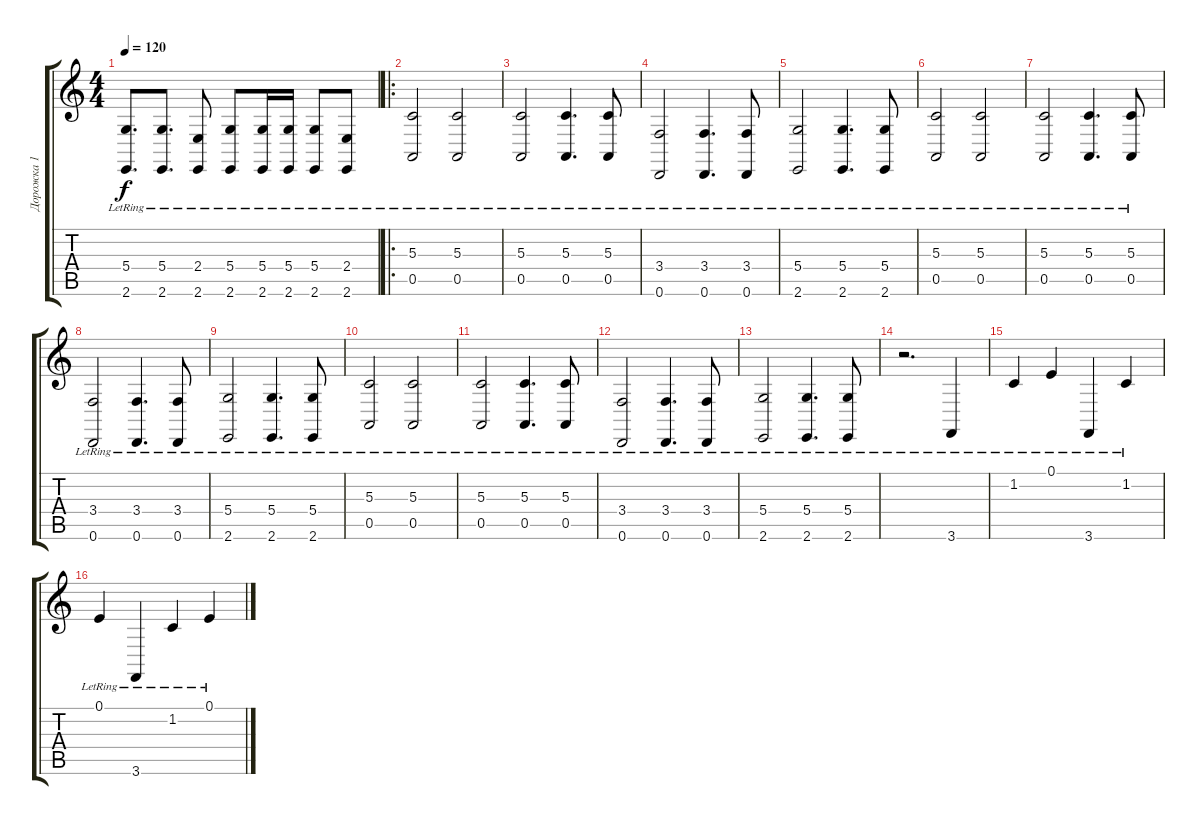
\track ("Дорожка 1" "Дорожка 1") {instrument brightacousticpiano}
\staff {score tabs}
\tuning (E4 B3 G3 D3 A2 D2) {hide}
\ts (4 4)
\tempo 120
\clef g2
\ks c
(5.4{lr} 2.6{lr}).8{d dy f} (5.4{lr} 2.6{lr}).8{d} (2.4{lr} 2.6{lr}).8 (5.4{lr} 2.6{lr}).8 (5.4{lr} 2.6{lr}).16 (5.4{lr} 2.6{lr}).16 (5.4{lr} 2.6{lr}).8 (2.4{lr} 2.6{lr}).8 |
\ro
(5.3{lr} 0.5{lr}).2 (5.3{lr} 0.5{lr}).2 |
(5.3{lr} 0.5{lr}).2 (5.3{lr} 0.5{lr}).4{d} (5.3{lr} 0.5{lr}).8 |
(3.4{lr} 0.6{lr}).2 (3.4{lr} 0.6{lr}).4{d} (3.4{lr} 0.6{lr}).8 |
(5.4{lr} 2.6{lr}).2 (5.4{lr} 2.6{lr}).4{d} (5.4{lr} 2.6{lr}).8 |
(5.3{lr} 0.5{lr}).2 (5.3{lr} 0.5{lr}).2 |
(5.3{lr} 0.5{lr}).2 (5.3{lr} 0.5{lr}).4{d} (5.3{lr} 0.5{lr}).8 |
(3.4{lr} 0.6{lr}).2 (3.4{lr} 0.6{lr}).4{d} (3.4{lr} 0.6{lr}).8 |
(5.4{lr} 2.6{lr}).2 (5.4{lr} 2.6{lr}).4{d} (5.4{lr} 2.6{lr}).8 |
(5.3{lr} 0.5{lr}).2 (5.3{lr} 0.5{lr}).2 |
(5.3{lr} 0.5{lr}).2 (5.3{lr} 0.5{lr}).4{d} (5.3{lr} 0.5{lr}).8 |
(3.4{lr} 0.6{lr}).2 (3.4{lr} 0.6{lr}).4{d} (3.4{lr} 0.6{lr}).8 |
(5.4{lr} 2.6{lr}).2 (5.4{lr} 2.6{lr}).4{d} (5.4{lr} 2.6{lr}).8 |
r.2{d} 3.6{lr}.4 |
1.2{lr}.4 0.1{lr}.4 3.6{lr}.4 1.2{lr}.4 |
0.1{lr}.4 3.6{lr}.4 1.2{lr}.4 0.1{lr}.4
